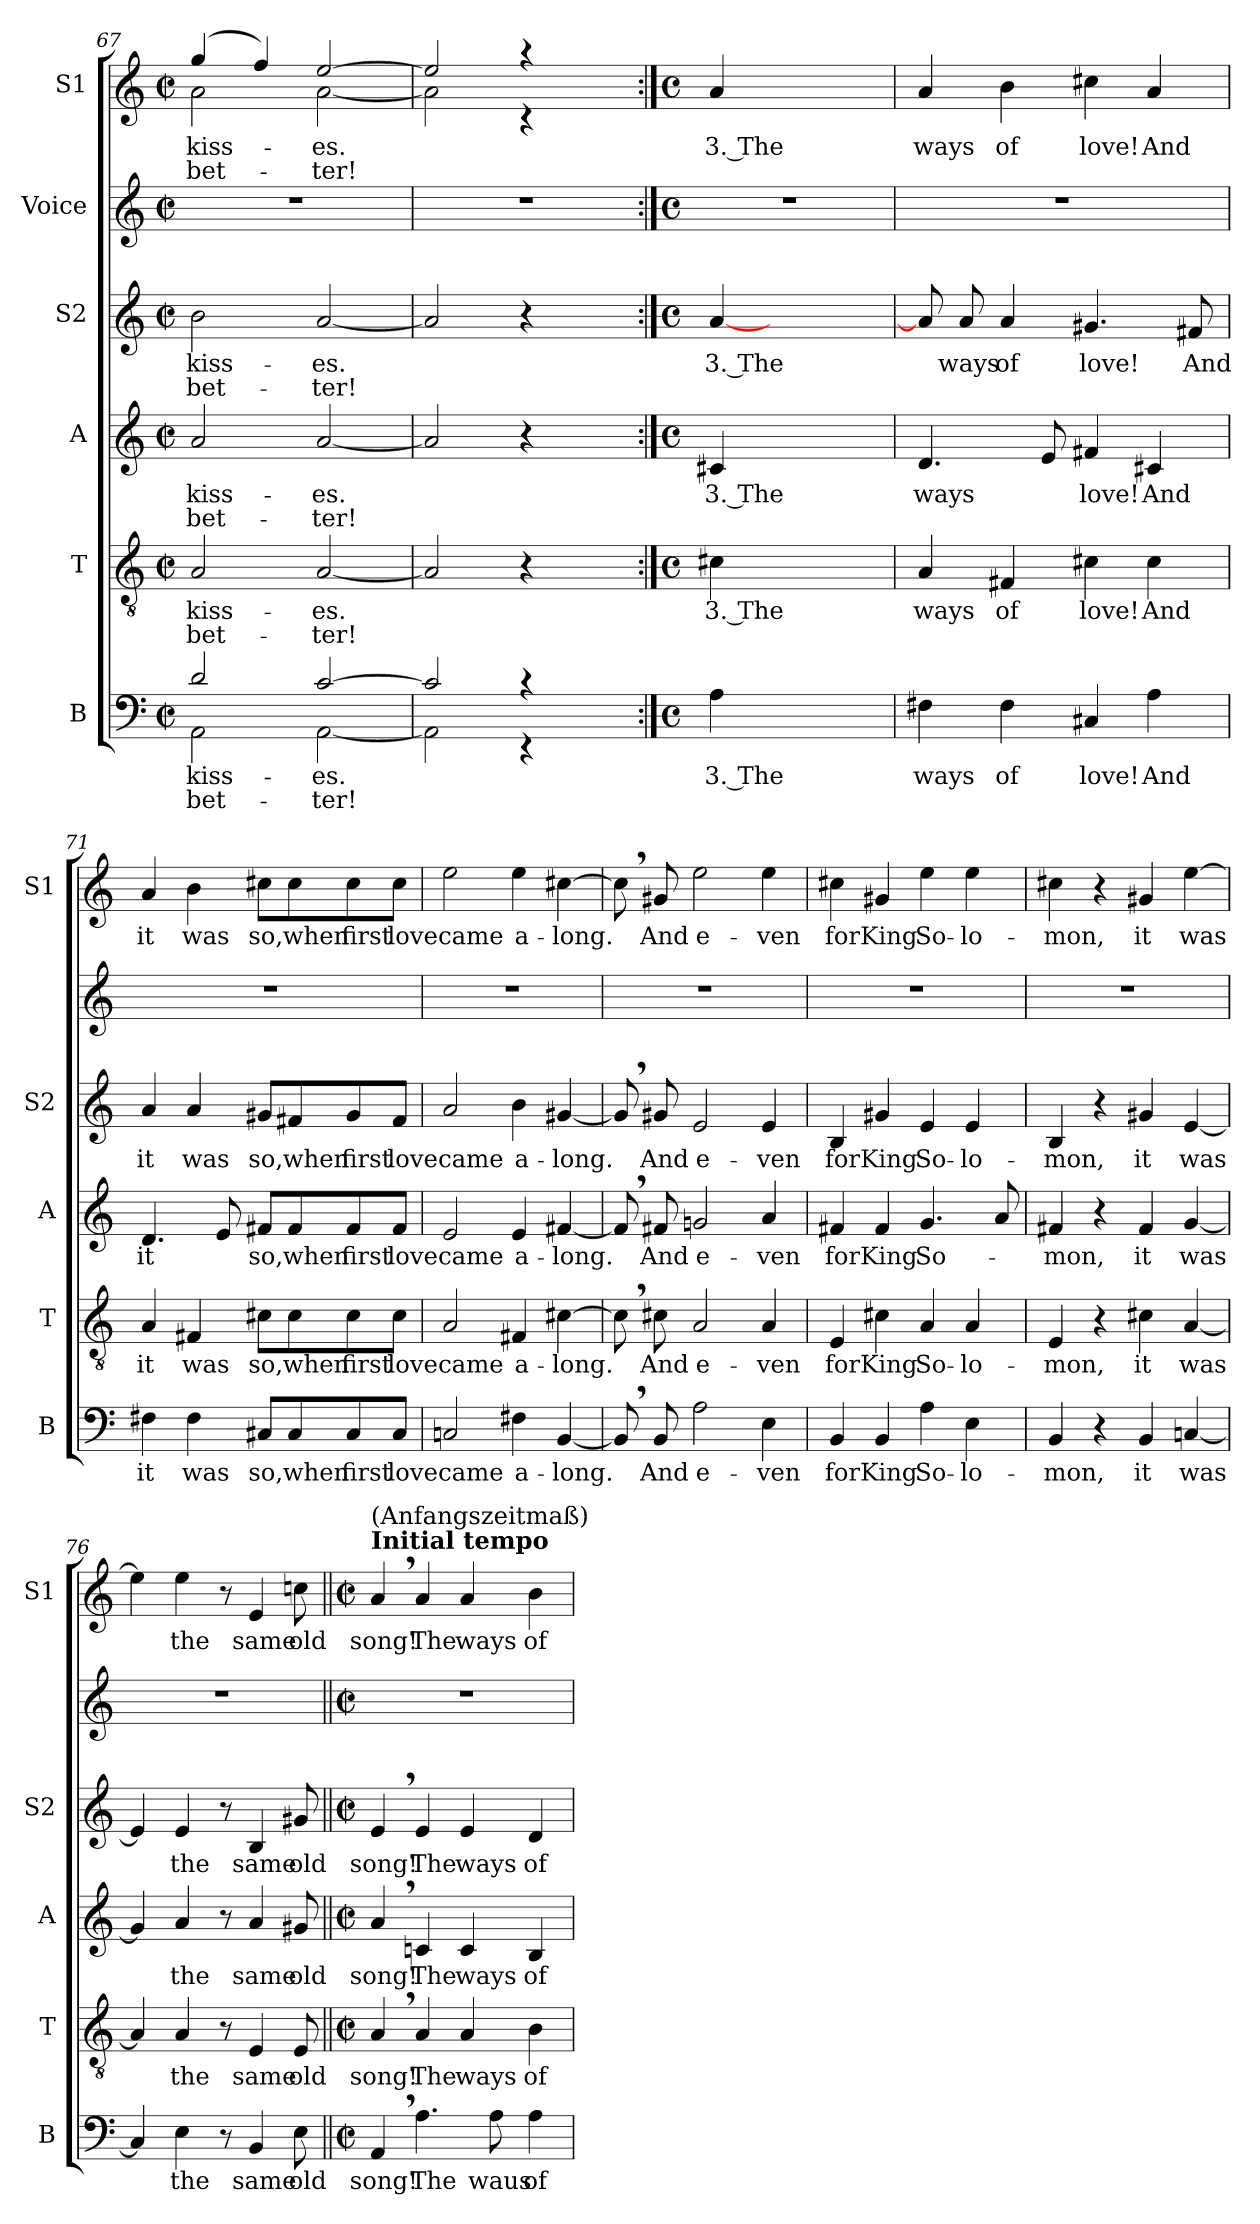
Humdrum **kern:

**kern	**text	**text	**kern	**text	**text	**kern	**text	**text	**kern	**text	**text	**kern	**kern	**text	**text
*part6	*part6	*part6	*part5	*part5	*part5	*part4	*part4	*part4	*part3	*part3	*part3	*part2	*part1	*part1	*part1
*staff6	*staff6	*staff6	*staff5	*staff5	*staff5	*staff4	*staff4	*staff4	*staff3	*staff3	*staff3	*staff2	*staff1	*staff1	*staff1
*I"B	*	*	*I"T	*	*	*I"A	*	*	*I"S2	*	*	*I"Voice	*I"S1	*	*
*I'B	*	*	*I'T	*	*	*I'A	*	*	*I'S2	*	*	*	*I'S1	*	*
*clefF4	*	*	*clefGv2	*	*	*clefG2	*	*	*clefG2	*	*	*clefG2	*clefG2	*	*
*k[]	*	*	*k[]	*	*	*k[]	*	*	*k[]	*	*	*k[]	*k[]	*	*
*C:	*	*	*C:	*	*	*C:	*	*	*C:	*	*	*C:	*C:	*	*
*M2/2	*	*	*M2/2	*	*	*M2/2	*	*	*M2/2	*	*	*M2/2	*M2/2	*	*
*met(c|)	*	*	*met(c|)	*	*	*met(c|)	*	*	*met(c|)	*	*	*met(c|)	*met(c|)	*	*
=67	=67	=67	=67	=67	=67	=67	=67	=67	=67	=67	=67	=67	=67	=67	=67
!	!LO:LY:b	!LO:LY:b	!	!LO:LY:b	!LO:LY:b	!	!LO:LY:b	!LO:LY:b	!	!LO:LY:b	!LO:LY:b	!	!	!LO:LY:b	!LO:LY:b
*^	*	*	*	*	*	*	*	*	*	*	*	*	*^	*	*
2d/	2AA\	kiss-	bet-	2A/	kiss-	bet-	2a/	kiss-	bet-	2b\	kiss-	bet-	1r	(4gg/	2a\	kiss-	bet-
.	.	.	.	.	.	.	.	.	.	.	.	.	.	4ff/)	.	.	.
!	!	!LO:LY:b	!LO:LY:b	!	!LO:LY:b	!LO:LY:b	!	!LO:LY:b	!LO:LY:b	!	!LO:LY:b	!LO:LY:b	!	!	!	!LO:LY:b	!LO:LY:b
[>2c/	[<2AA\	-es.	-ter!	[2A/	-es.	-ter!	[2a/	-es.	-ter!	[2a/	-es.	-ter!	.	[>2ee/	[<2a\	-es.	-ter!
=68	=68	=68	=68	=68	=68	=68	=68	=68	=68	=68	=68	=68	=68	=68	=68	=68	=68
2c/]	2AA\]	.	.	2A/]	.	.	2a/]	.	.	2a/]	.	.	1r	2ee/]	2a\]	.	.
4rc	4rEE	.	.	4r	.	.	4r	.	.	4r	.	.	.	4raa	4rc	.	.
4ryy	4ryy	.	.	4ryy	.	.	4ryy	.	.	4ryy	.	.	.	4ryy	4ryy	.	.
*v	*v	*	*	*	*	*	*	*	*	*	*	*	*	*v	*v	*	*
!!LO:LB:g=z
=69:|!	=69:|!	=69:|!	=69:|!	=69:|!	=69:|!	=69:|!	=69:|!	=69:|!	=69:|!	=69:|!	=69:|!	=69:|!	=69:|!	=69:|!	=69:|!
*M4/4	*	*	*M4/4	*	*	*M4/4	*	*	*M4/4	*	*	*M4/4	*M4/4	*	*
*met(c)	*	*	*met(c)	*	*	*met(c)	*	*	*met(c)	*	*	*met(c)	*met(c)	*	*
*^	*	*	*	*	*	*	*	*	*	*	*	*	*^	*	*
!	!	!	!	!	!	!	!	!	!	!	!	!	!	!LO:TX:a:B:t=Quieter	!	!	!
!	!	!	!	!	!	!	!	!	!	!	!	!	!	!LO:TX:a:t={Ruhiger)	!	!	!
!	!	!LO:LY:b	!	!	!LO:LY:b	!	!	!LO:LY:b	!	!	!LO:LY:b	!	!	!	!	!LO:LY:b	!
*v	*v	*	*	*	*	*	*	*	*	*	*	*	*	*v	*v	*	*
4A\	3. The	.	4c#X\	3. The	.	4c#X/	3. The	.	[4a/	3. The	.	1r	4a/	3. The	.
2.ryy	.	.	2.ryy	.	.	2.ryy	.	.	2.ryy	.	.	.	2.ryy	.	.
=70	=70	=70	=70	=70	=70	=70	=70	=70	=70	=70	=70	=70	=70	=70	=70
!	!LO:LY:b	!	!	!LO:LY:b	!	!	!LO:LY:b	!	!	!	!	!	!	!LO:LY:b	!
4F#X\	ways	.	4A/	ways	.	4.d/	ways	.	8a/]	.	.	1r	4a/	ways	.
!	!	!	!	!	!	!	!	!	!	!LO:LY:b	!	!	!	!	!
.	.	.	.	.	.	.	.	.	8a/	ways	.	.	.	.	.
!	!LO:LY:b	!	!	!LO:LY:b	!	!	!	!	!	!LO:LY:b	!	!	!	!LO:LY:b	!
4F#\	of	.	4F#X/	of	.	.	.	.	4a/	of	.	.	4b\	of	.
.	.	.	.	.	.	8e/	.	.	.	.	.	.	.	.	.
!	!LO:LY:b	!	!	!LO:LY:b	!	!	!LO:LY:b	!	!	!LO:LY:b	!	!	!	!LO:LY:b	!
4C#X/	love!	.	4c#X\	love!	.	4f#X/	love!	.	4.g#X/	love!	.	.	4cc#X\	love!	.
!	!LO:LY:b	!	!	!LO:LY:b	!	!	!LO:LY:b	!	!	!	!	!	!	!LO:LY:b	!
4A\	And	.	4c#\	And	.	4c#X/	And	.	.	.	.	.	4a/	And	.
!	!	!	!	!	!	!	!	!	!	!LO:LY:b	!	!	!	!	!
.	.	.	.	.	.	.	.	.	8f#X/	And	.	.	.	.	.
=71	=71	=71	=71	=71	=71	=71	=71	=71	=71	=71	=71	=71	=71	=71	=71
!	!LO:LY:b	!	!	!LO:LY:b	!	!	!LO:LY:b	!	!	!LO:LY:b	!	!	!	!LO:LY:b	!
4F#X\	it	.	4A/	it	.	4.d/	it	.	4a/	it	.	1r	4a/	it	.
!	!LO:LY:b	!	!	!LO:LY:b	!	!	!	!	!	!LO:LY:b	!	!	!	!LO:LY:b	!
4F#\	was	.	4F#X/	was	.	.	.	.	4a/	was	.	.	4b\	was	.
.	.	.	.	.	.	8e/	.	.	.	.	.	.	.	.	.
!	!LO:LY:b	!	!	!LO:LY:b	!	!	!LO:LY:b	!	!	!LO:LY:b	!	!	!	!LO:LY:b	!
8C#X/L	so,	.	8c#X\L	so,	.	8f#X/L	so,	.	8g#X/L	so,	.	.	8cc#X\L	so,	.
!	!LO:LY:b	!	!	!LO:LY:b	!	!	!LO:LY:b	!	!	!LO:LY:b	!	!	!	!LO:LY:b	!
8C#/	when	.	8c#\	when	.	8f#/	when	.	8f#X/	when	.	.	8cc#\	when	.
!	!LO:LY:b	!	!	!LO:LY:b	!	!	!LO:LY:b	!	!	!LO:LY:b	!	!	!	!LO:LY:b	!
8C#/	first	.	8c#\	first	.	8f#/	first	.	8g#/	first	.	.	8cc#\	first	.
!	!LO:LY:b	!	!	!LO:LY:b	!	!	!LO:LY:b	!	!	!LO:LY:b	!	!	!	!LO:LY:b	!
8C#/J	love	.	8c#\J	love	.	8f#/J	love	.	8f#/J	love	.	.	8cc#\J	love	.
=72	=72	=72	=72	=72	=72	=72	=72	=72	=72	=72	=72	=72	=72	=72	=72
!	!LO:LY:b	!	!	!LO:LY:b	!	!	!LO:LY:b	!	!	!LO:LY:b	!	!	!	!LO:LY:b	!
2Cn/	came	.	2A/	came	.	2e/	came	.	2a/	came	.	1r	2ee\	came	.
!	!LO:LY:b	!	!	!LO:LY:b	!	!	!LO:LY:b	!	!	!LO:LY:b	!	!	!	!LO:LY:b	!
4F#X\	a-	.	4F#X/	a-	.	4e/	a-	.	4b\	a-	.	.	4ee\	a-	.
!	!LO:LY:b	!	!	!LO:LY:b	!	!	!LO:LY:b	!	!	!LO:LY:b	!	!	!	!LO:LY:b	!
[4BB/	-long.	.	[4c#X\	-long.	.	[4f#X/	-long.	.	[4g#X/	-long.	.	.	[4cc#X\	-long.	.
=73	=73	=73	=73	=73	=73	=73	=73	=73	=73	=73	=73	=73	=73	=73	=73
8BB,>/]	.	.	8c#,>\]	.	.	8f#,>/]	.	.	8g#,>/]	.	.	1r	8cc#,>\]	.	.
!	!LO:LY:b	!	!	!LO:LY:b	!	!	!LO:LY:b	!	!	!LO:LY:b	!	!	!	!LO:LY:b	!
8BB/	And	.	8c#X\	And	.	8f#X/	And	.	8g#X/	And	.	.	8g#X/	And	.
!	!LO:LY:b	!	!	!LO:LY:b	!	!	!LO:LY:b	!	!	!LO:LY:b	!	!	!	!LO:LY:b	!
2A\	e-	.	2A/	e-	.	2gn/	e-	.	2e/	e-	.	.	2ee\	e-	.
!	!LO:LY:b	!	!	!LO:LY:b	!	!	!LO:LY:b	!	!	!LO:LY:b	!	!	!	!LO:LY:b	!
4E\	-ven	.	4A/	-ven	.	4a/	-ven	.	4e/	-ven	.	.	4ee\	-ven	.
=74	=74	=74	=74	=74	=74	=74	=74	=74	=74	=74	=74	=74	=74	=74	=74
!	!LO:LY:b	!	!	!LO:LY:b	!	!	!LO:LY:b	!	!	!LO:LY:b	!	!	!	!LO:LY:b	!
4BB/	for	.	4E/	for	.	4f#X/	for	.	4B/	for	.	1r	4cc#X\	for	.
!	!LO:LY:b	!	!	!LO:LY:b	!	!	!LO:LY:b	!	!	!LO:LY:b	!	!	!	!LO:LY:b	!
4BB/	King	.	4c#X\	King	.	4f#/	King	.	4g#X/	King	.	.	4g#X/	King	.
!	!LO:LY:b	!	!	!LO:LY:b	!	!	!LO:LY:b	!	!	!LO:LY:b	!	!	!	!LO:LY:b	!
4A\	So-	.	4A/	So-	.	4.g/	So-	.	4e/	So-	.	.	4ee\	So-	.
!	!LO:LY:b	!	!	!LO:LY:b	!	!	!	!	!	!LO:LY:b	!	!	!	!LO:LY:b	!
4E\	-lo-	.	4A/	-lo-	.	.	.	.	4e/	-lo-	.	.	4ee\	-lo-	.
.	.	.	.	.	.	8a/	.	.	.	.	.	.	.	.	.
!!LO:PB:g=z
=75	=75	=75	=75	=75	=75	=75	=75	=75	=75	=75	=75	=75	=75	=75	=75
!	!LO:LY:b	!	!	!LO:LY:b	!	!	!LO:LY:b	!	!	!LO:LY:b	!	!	!	!LO:LY:b	!
4BB/	-mon,	.	4E/	-mon,	.	4f#X/	-mon,	.	4B/	-mon,	.	1r	4cc#X\	-mon,	.
4r	.	.	4r	.	.	4r	.	.	4r	.	.	.	4r	.	.
!	!LO:LY:b	!	!	!LO:LY:b	!	!	!LO:LY:b	!	!	!LO:LY:b	!	!	!	!LO:LY:b	!
4BB/	it	.	4c#X\	it	.	4f#/	it	.	4g#X/	it	.	.	4g#X/	it	.
!	!LO:LY:b	!	!	!LO:LY:b	!	!	!LO:LY:b	!	!	!LO:LY:b	!	!	!	!LO:LY:b	!
[4Cn/	was	.	[4A/	was	.	[4g/	was	.	[4e/	was	.	.	[4ee\	was	.
=76	=76	=76	=76	=76	=76	=76	=76	=76	=76	=76	=76	=76	=76	=76	=76
4C/]	.	.	4A/]	.	.	4g/]	.	.	4e/]	.	.	1r	4ee\]	.	.
!	!LO:LY:b	!	!	!LO:LY:b	!	!	!LO:LY:b	!	!	!LO:LY:b	!	!	!	!LO:LY:b	!
4E\	the	.	4A/	the	.	4a/	the	.	4e/	the	.	.	4ee\	the	.
8r	.	.	8r	.	.	8r	.	.	8r	.	.	.	8r	.	.
!	!LO:LY:b	!	!	!LO:LY:b	!	!	!LO:LY:b	!	!	!LO:LY:b	!	!	!	!LO:LY:b	!
4BB/	same	.	4E/	same	.	4a/	same	.	4B/	same	.	.	4e/	same	.
!	!LO:LY:b	!	!	!LO:LY:b	!	!	!LO:LY:b	!	!	!LO:LY:b	!	!	!	!LO:LY:b	!
8E\	old	.	8E/	old	.	8g#X/	old	.	8g#X/	old	.	.	8ccn\	old	.
=77||	=77||	=77||	=77||	=77||	=77||	=77||	=77||	=77||	=77||	=77||	=77||	=77||	=77||	=77||	=77||
*M2/2	*	*	*M2/2	*	*	*M2/2	*	*	*M2/2	*	*	*M2/2	*M2/2	*	*
*met(c|)	*	*	*met(c|)	*	*	*met(c|)	*	*	*met(c|)	*	*	*met(c|)	*met(c|)	*	*
!	!	!	!	!	!	!	!	!	!	!	!	!	!LO:TX:a:B:t=Initial tempo	!	!
!	!	!	!	!	!	!	!	!	!	!	!	!	!LO:TX:a:t=(Anfangszeitmaß)	!	!
!	!LO:LY:b	!	!	!LO:LY:b	!	!	!LO:LY:b	!	!	!LO:LY:b	!	!	!	!LO:LY:b	!
4AA,>/	song!	.	4A,>/	song!	.	4a,>/	song!	.	4e,>/	song!	.	1r	4a,>/	song!	.
!	!LO:LY:b	!	!	!LO:LY:b	!	!	!LO:LY:b	!	!	!LO:LY:b	!	!	!	!LO:LY:b	!
4.A\	The	.	4A/	The	.	4cn/	The	.	4e/	The	.	.	4a/	The	.
!	!	!	!	!LO:LY:b	!	!	!LO:LY:b	!	!	!LO:LY:b	!	!	!	!LO:LY:b	!
.	.	.	4A/	ways	.	4c/	ways	.	4e/	ways	.	.	4a/	ways	.
!	!LO:LY:b	!	!	!	!	!	!	!	!	!	!	!	!	!	!
8A\	waus	.	.	.	.	.	.	.	.	.	.	.	.	.	.
!	!LO:LY:b	!	!	!LO:LY:b	!	!	!LO:LY:b	!	!	!LO:LY:b	!	!	!	!LO:LY:b	!
4A\	of	.	4B\	of	.	4B/	of	.	4d/	of	.	.	4b\	of	.
=	=	=	=	=	=	=	=	=	=	=	=	=	=	=	=
*-	*-	*-	*-	*-	*-	*-	*-	*-	*-	*-	*-	*-	*-	*-	*-
